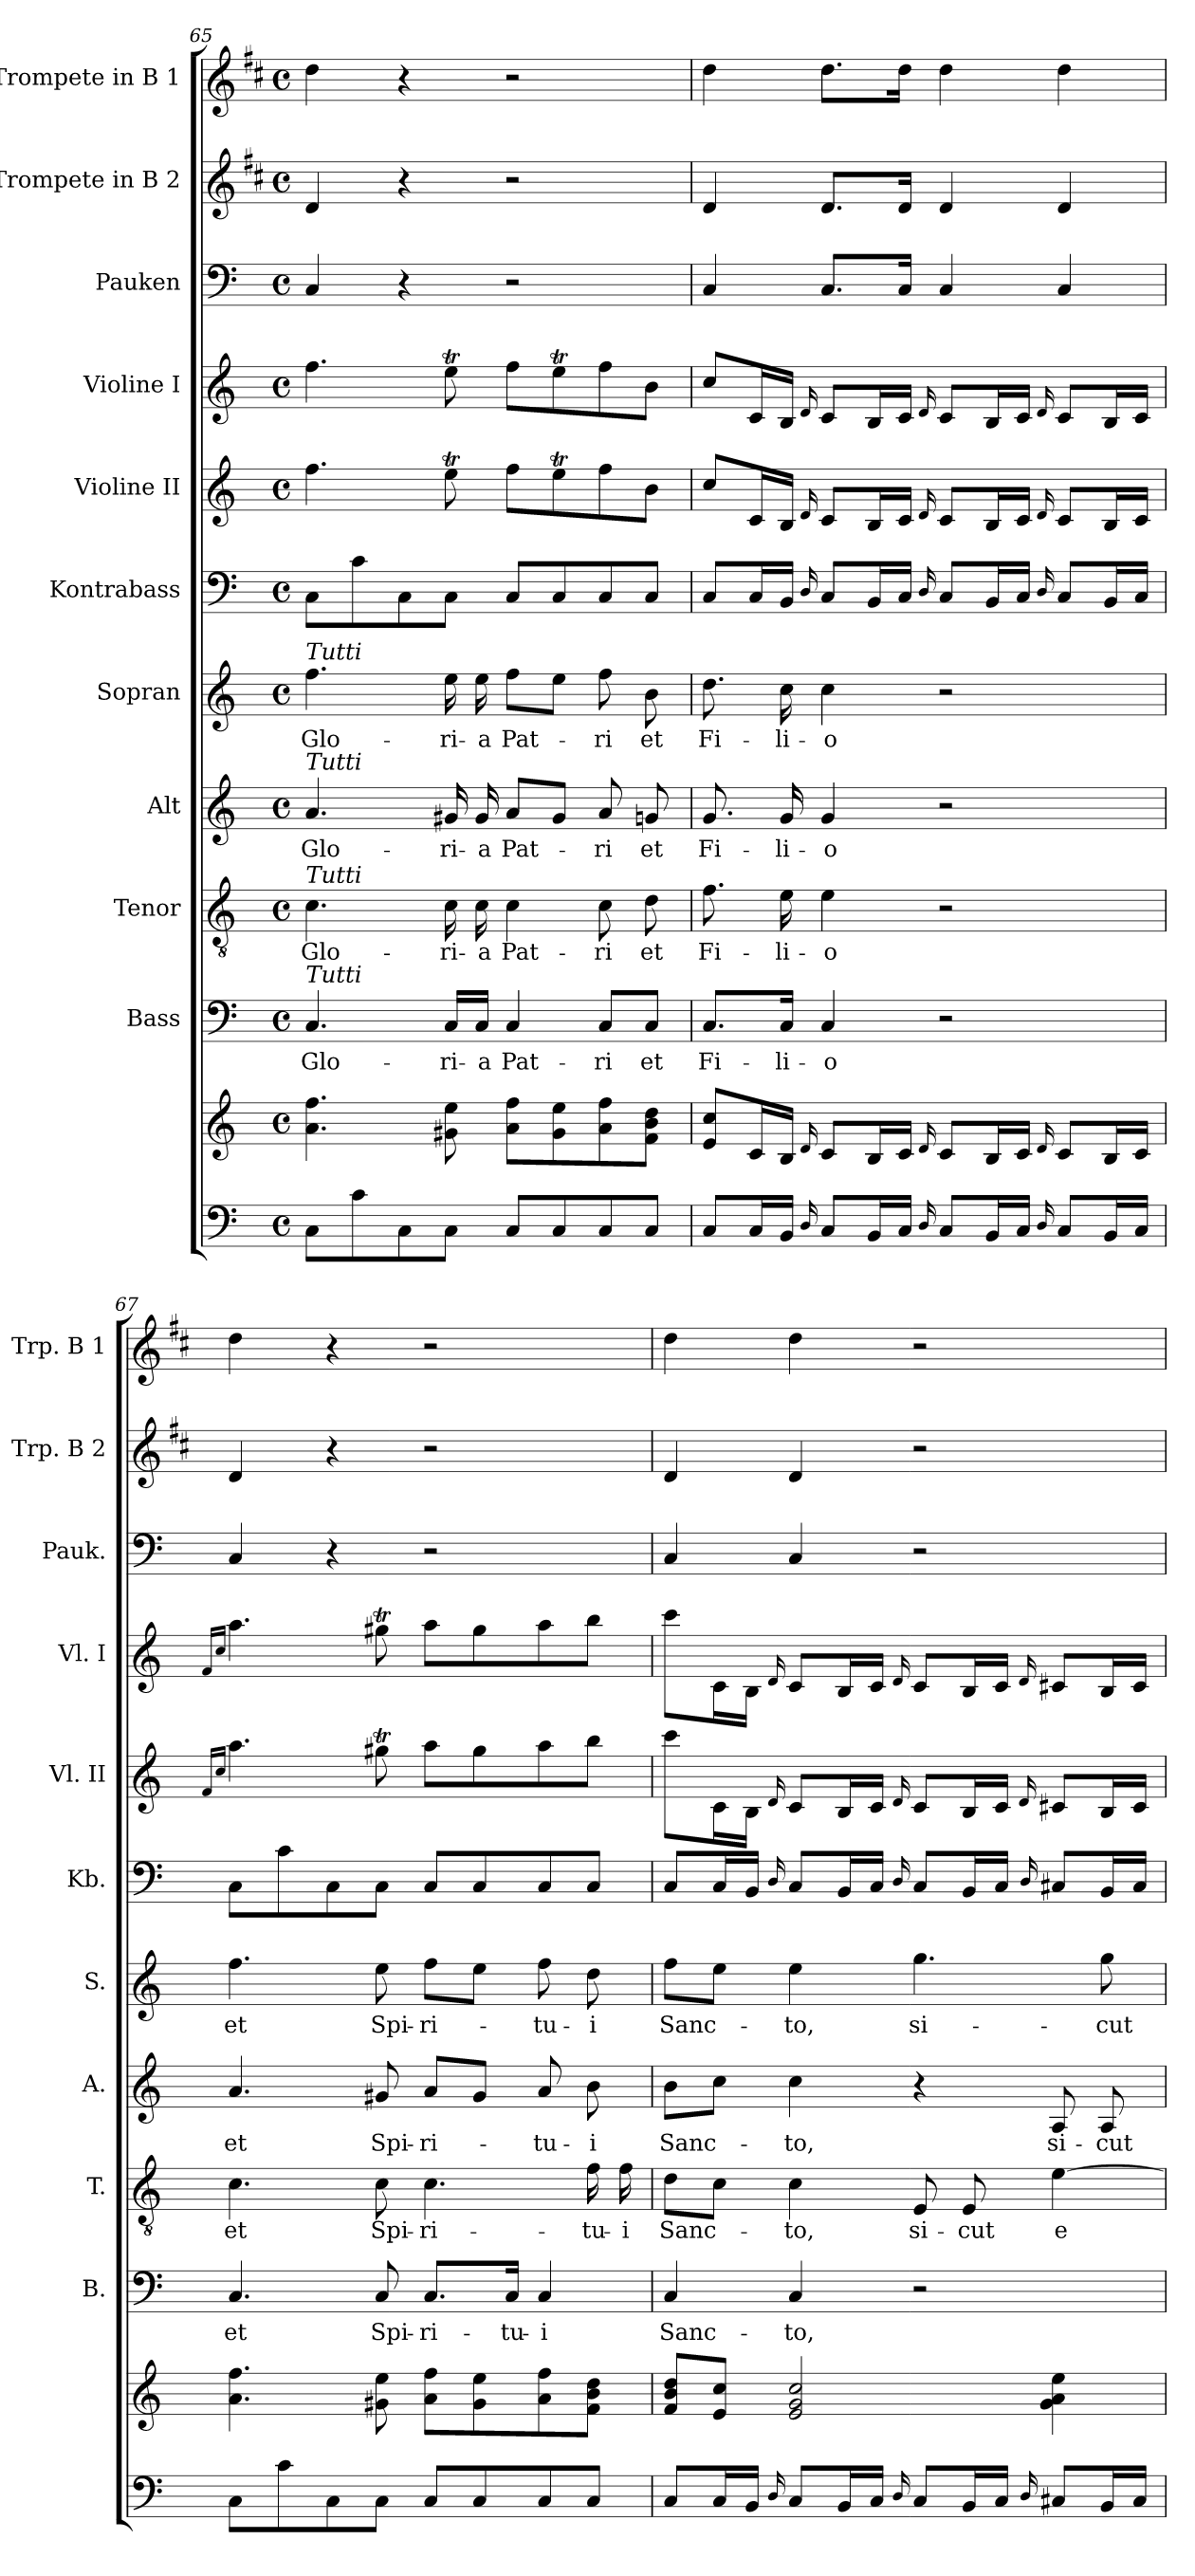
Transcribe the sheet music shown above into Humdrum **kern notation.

**kern	**kern	**kern	**text	**kern	**text	**kern	**text	**kern	**text	**kern	**kern	**kern	**kern	**kern	**kern
*part11	*part11	*part10	*part10	*part9	*part9	*part8	*part8	*part7	*part7	*part6	*part5	*part4	*part3	*part2	*part1
*staff12	*staff11	*staff10	*staff10	*staff9	*staff9	*staff8	*staff8	*staff7	*staff7	*staff6	*staff5	*staff4	*staff3	*staff2	*staff1
*	*	*I"Bass	*	*I"Tenor	*	*I"Alt	*	*I"Sopran	*	*I"Kontrabass	*I"Violine II	*I"Violine I	*I"Pauken	*I"Trompete in B 2	*I"Trompete in B 1
*	*	*I'B.	*	*I'T.	*	*I'A.	*	*I'S.	*	*I'Kb.	*I'Vl. II	*I'Vl. I	*I'Pauk.	*I'Trp. B 2	*I'Trp. B 1
!!LO:PB:g=z
*clefF4	*clefG2	*clefF4	*	*clefGv2	*	*clefG2	*	*clefG2	*	*clefF4	*clefG2	*clefG2	*clefF4	*clefG2	*clefG2
*	*	*	*	*	*	*	*	*	*	*ITrd7c12	*	*	*	*ITrd1c2	*ITrd1c2
*k[]	*k[]	*k[]	*	*k[]	*	*k[]	*	*k[]	*	*k[]	*k[]	*k[]	*k[]	*k[]	*k[]
*C:	*C:	*C:	*	*C:	*	*C:	*	*C:	*	*C:	*C:	*C:	*C:	*C:	*C:
*M4/4	*M4/4	*M4/4	*	*M4/4	*	*M4/4	*	*M4/4	*	*M4/4	*M4/4	*M4/4	*M4/4	*M4/4	*M4/4
*met(c)	*met(c)	*met(c)	*	*met(c)	*	*met(c)	*	*met(c)	*	*met(c)	*met(c)	*met(c)	*met(c)	*met(c)	*met(c)
=65	=65	=65	=65	=65	=65	=65	=65	=65	=65	=65	=65	=65	=65	=65	=65
!	!	!	!	!	!	!	!	!LO:TX:a:i:t=Tutti	!	!	!	!	!	!	!
!	!	!	!	!	!	!LO:TX:a:i:t=Tutti	!	!	!	!	!	!	!	!	!
!	!	!	!	!LO:TX:a:i:t=Tutti	!	!	!	!	!	!	!	!	!	!	!
!	!	!LO:TX:a:i:t=Tutti	!	!	!	!	!	!	!	!	!	!	!	!	!
!	!	!	!LO:LY:b	!	!LO:LY:b	!	!LO:LY:b	!	!LO:LY:b	!	!	!	!	!	!
8C\L	4.a\ 4.ff\	4.C/	Glo-	4.c\	Glo-	4.a/	Glo-	4.ff\	Glo-	8CC\L	4.ff\	4.ff\	4C/	4c/	4cc\
8c\	.	.	.	.	.	.	.	.	.	8C\	.	.	.	.	.
8C\	.	.	.	.	.	.	.	.	.	8CC\	.	.	4r	4r	4r
!	!	!	!LO:LY:b	!	!LO:LY:b	!	!LO:LY:b	!	!LO:LY:b	!	!	!	!	!	!
8C\J	8g#X\ 8ee\	16C/LL	-ri-	16c\	-ri-	16g#X/	-ri-	16ee\	-ri-	8CC\J	8eet\	8eet\	.	.	.
!	!	!	!LO:LY:b	!	!LO:LY:b	!	!LO:LY:b	!	!LO:LY:b	!	!	!	!	!	!
.	.	16C/JJ	-a	16c\	-a	16g#/	-a	16ee\	-a	.	.	.	.	.	.
!	!	!	!LO:LY:b	!	!LO:LY:b	!	!LO:LY:b	!	!LO:LY:b	!	!	!	!	!	!
8C/L	8a\ 8ff\L	4C/	Pat-	4c\	Pat-	8a/L	Pat-	8ff\L	Pat-	8CC/L	8ff\L	8ff\L	2r	2r	2r
8C/	8g#\ 8ee\	.	.	.	.	8g#/J	.	8ee\J	.	8CC/	8eet\	8eet\	.	.	.
!	!	!	!LO:LY:b	!	!LO:LY:b	!	!LO:LY:b	!	!LO:LY:b	!	!	!	!	!	!
8C/	8a\ 8ff\	8C/L	-ri	8c\	-ri	8a/	-ri	8ff\	-ri	8CC/	8ff\	8ff\	.	.	.
!	!	!	!LO:LY:b	!	!LO:LY:b	!	!LO:LY:b	!	!LO:LY:b	!	!	!	!	!	!
8C/J	8f\ 8b\ 8dd\J	8C/J	et	8d\	et	8gn/	et	8b\	et	8CC/J	8b\J	8b\J	.	.	.
=66	=66	=66	=66	=66	=66	=66	=66	=66	=66	=66	=66	=66	=66	=66	=66
!	!	!	!LO:LY:b	!	!LO:LY:b	!	!LO:LY:b	!	!LO:LY:b	!	!	!	!	!	!
8C/L	8e/ 8cc/L	8.C/L	Fi-	8.f\	Fi-	8.g/	Fi-	8.dd\	Fi-	8CC/L	8cc/L	8cc/L	4C/	4c/	4cc\
16C/L	16c/L	.	.	.	.	.	.	.	.	16CC/L	16c/L	16c/L	.	.	.
!	!	!	!LO:LY:b	!	!LO:LY:b	!	!LO:LY:b	!	!LO:LY:b	!	!	!	!	!	!
16BB/JJ	16B/JJ	16C/Jk	-li-	16e\	-li-	16g/	-li-	16cc\	-li-	16BBB/JJ	16B/JJ	16B/JJ	.	.	.
16qqD/	16qqd/	.	.	.	.	.	.	.	.	16qqDD/	16qqd/	16qqd/	.	.	.
!	!	!	!LO:LY:b	!	!LO:LY:b	!	!LO:LY:b	!	!LO:LY:b	!	!	!	!	!	!
8C/L	8c/L	4C/	-o	4e\	-o	4g/	-o	4cc\	-o	8CC/L	8c/L	8c/L	8.C/L	8.c/L	8.cc\L
16BB/L	16B/L	.	.	.	.	.	.	.	.	16BBB/L	16B/L	16B/L	.	.	.
16C/JJ	16c/JJ	.	.	.	.	.	.	.	.	16CC/JJ	16c/JJ	16c/JJ	16C/Jk	16c/Jk	16cc\Jk
16qqD/	16qqd/	.	.	.	.	.	.	.	.	16qqDD/	16qqd/	16qqd/	.	.	.
8C/L	8c/L	2r	.	2r	.	2r	.	2r	.	8CC/L	8c/L	8c/L	4C/	4c/	4cc\
16BB/L	16B/L	.	.	.	.	.	.	.	.	16BBB/L	16B/L	16B/L	.	.	.
16C/JJ	16c/JJ	.	.	.	.	.	.	.	.	16CC/JJ	16c/JJ	16c/JJ	.	.	.
16qqD/	16qqd/	.	.	.	.	.	.	.	.	16qqDD/	16qqd/	16qqd/	.	.	.
8C/L	8c/L	.	.	.	.	.	.	.	.	8CC/L	8c/L	8c/L	4C/	4c/	4cc\
16BB/L	16B/L	.	.	.	.	.	.	.	.	16BBB/L	16B/L	16B/L	.	.	.
16C/JJ	16c/JJ	.	.	.	.	.	.	.	.	16CC/JJ	16c/JJ	16c/JJ	.	.	.
=67	=67	=67	=67	=67	=67	=67	=67	=67	=67	=67	=67	=67	=67	=67	=67
.	.	.	.	.	.	.	.	.	.	.	16qf/LL	16qf/LL	.	.	.
.	.	.	.	.	.	.	.	.	.	.	16qcc/JJ	16qcc/JJ	.	.	.
!	!	!	!LO:LY:b	!	!LO:LY:b	!	!LO:LY:b	!	!LO:LY:b	!	!	!	!	!	!
8C\L	4.a\ 4.ff\	4.C/	et	4.c\	et	4.a/	et	4.ff\	et	8CC\L	4.aa\	4.aa\	4C/	4c/	4cc\
8c\	.	.	.	.	.	.	.	.	.	8C\	.	.	.	.	.
8C\	.	.	.	.	.	.	.	.	.	8CC\	.	.	4r	4r	4r
!	!	!	!LO:LY:b	!	!LO:LY:b	!	!LO:LY:b	!	!LO:LY:b	!	!	!	!	!	!
8C\J	8g#X\ 8ee\	8C/	Spi-	8c\	Spi-	8g#X/	Spi-	8ee\	Spi-	8CC\J	8gg#Xt\	8gg#Xt\	.	.	.
!	!	!	!LO:LY:b	!	!LO:LY:b	!	!LO:LY:b	!	!LO:LY:b	!	!	!	!	!	!
8C/L	8a\ 8ff\L	8.C/L	-ri-	4.c\	-ri-	8a/L	-ri-	8ff\L	-ri-	8CC/L	8aa\L	8aa\L	2r	2r	2r
8C/	8g#\ 8ee\	.	.	.	.	8g#/J	.	8ee\J	.	8CC/	8gg#\	8gg#\	.	.	.
!	!	!	!LO:LY:b	!	!	!	!	!	!	!	!	!	!	!	!
.	.	16C/Jk	-tu-	.	.	.	.	.	.	.	.	.	.	.	.
!	!	!	!LO:LY:b	!	!	!	!LO:LY:b	!	!LO:LY:b	!	!	!	!	!	!
8C/	8a\ 8ff\	4C/	-i	.	.	8a/	-tu-	8ff\	-tu-	8CC/	8aa\	8aa\	.	.	.
!	!	!	!	!	!LO:LY:b	!	!LO:LY:b	!	!LO:LY:b	!	!	!	!	!	!
8C/J	8f\ 8b\ 8dd\J	.	.	16f\	-tu-	8b\	-i	8dd\	-i	8CC/J	8bb\J	8bb\J	.	.	.
!	!	!	!	!	!LO:LY:b	!	!	!	!	!	!	!	!	!	!
.	.	.	.	16f\	-i	.	.	.	.	.	.	.	.	.	.
!!LO:PB:g=z
=68	=68	=68	=68	=68	=68	=68	=68	=68	=68	=68	=68	=68	=68	=68	=68
!	!	!	!LO:LY:b	!	!LO:LY:b	!	!LO:LY:b	!	!LO:LY:b	!	!	!	!	!	!
8C/L	8f/ 8b/ 8dd/L	4C/	Sanc-	8d\L	Sanc-	8b\L	Sanc-	8ff\L	Sanc-	8CC/L	8ccc\L	8ccc\L	4C/	4c/	4cc\
16C/L	8e/ 8cc/J	.	.	8c\J	.	8cc\J	.	8ee\J	.	16CC/L	16c\L	16c\L	.	.	.
16BB/JJ	.	.	.	.	.	.	.	.	.	16BBB/JJ	16B\JJ	16B\JJ	.	.	.
16qqD/	.	.	.	.	.	.	.	.	.	16qqDD/	16qqd/	16qqd/	.	.	.
!	!	!	!LO:LY:b	!	!LO:LY:b	!	!LO:LY:b	!	!LO:LY:b	!	!	!	!	!	!
8C/L	2e/ 2g/ 2cc/	4C/	-to,	4c\	-to,	4cc\	-to,	4ee\	-to,	8CC/L	8c/L	8c/L	4C/	4c/	4cc\
16BB/L	.	.	.	.	.	.	.	.	.	16BBB/L	16B/L	16B/L	.	.	.
16C/JJ	.	.	.	.	.	.	.	.	.	16CC/JJ	16c/JJ	16c/JJ	.	.	.
16qqD/	.	.	.	.	.	.	.	.	.	16qqDD/	16qqd/	16qqd/	.	.	.
!	!	!	!	!	!LO:LY:b	!	!	!	!LO:LY:b	!	!	!	!	!	!
8C/L	.	2r	.	8E/	si-	4r	.	4.gg\	si-	8CC/L	8c/L	8c/L	2r	2r	2r
!	!	!	!	!	!LO:LY:b	!	!	!	!	!	!	!	!	!	!
16BB/L	.	.	.	8E/	-cut	.	.	.	.	16BBB/L	16B/L	16B/L	.	.	.
16C/JJ	.	.	.	.	.	.	.	.	.	16CC/JJ	16c/JJ	16c/JJ	.	.	.
16qqD/	.	.	.	.	.	.	.	.	.	16qqDD/	16qqd/	16qqd/	.	.	.
!	!	!	!	!	!LO:LY:b	!	!LO:LY:b	!	!	!	!	!	!	!	!
8C#X/L	4g\ 4a\ 4ee\	.	.	[4e\	e-	8A/	si-	.	.	8CC#X/L	8c#X/L	8c#X/L	.	.	.
!	!	!	!	!	!	!	!LO:LY:b	!	!LO:LY:b	!	!	!	!	!	!
16BB/L	.	.	.	.	.	8A/	-cut	8gg\	-cut	16BBB/L	16B/L	16B/L	.	.	.
16C#/JJ	.	.	.	.	.	.	.	.	.	16CC#/JJ	16c#/JJ	16c#/JJ	.	.	.
=	=	=	=	=	=	=	=	=	=	=	=	=	=	=	=
*-	*-	*-	*-	*-	*-	*-	*-	*-	*-	*-	*-	*-	*-	*-	*-
